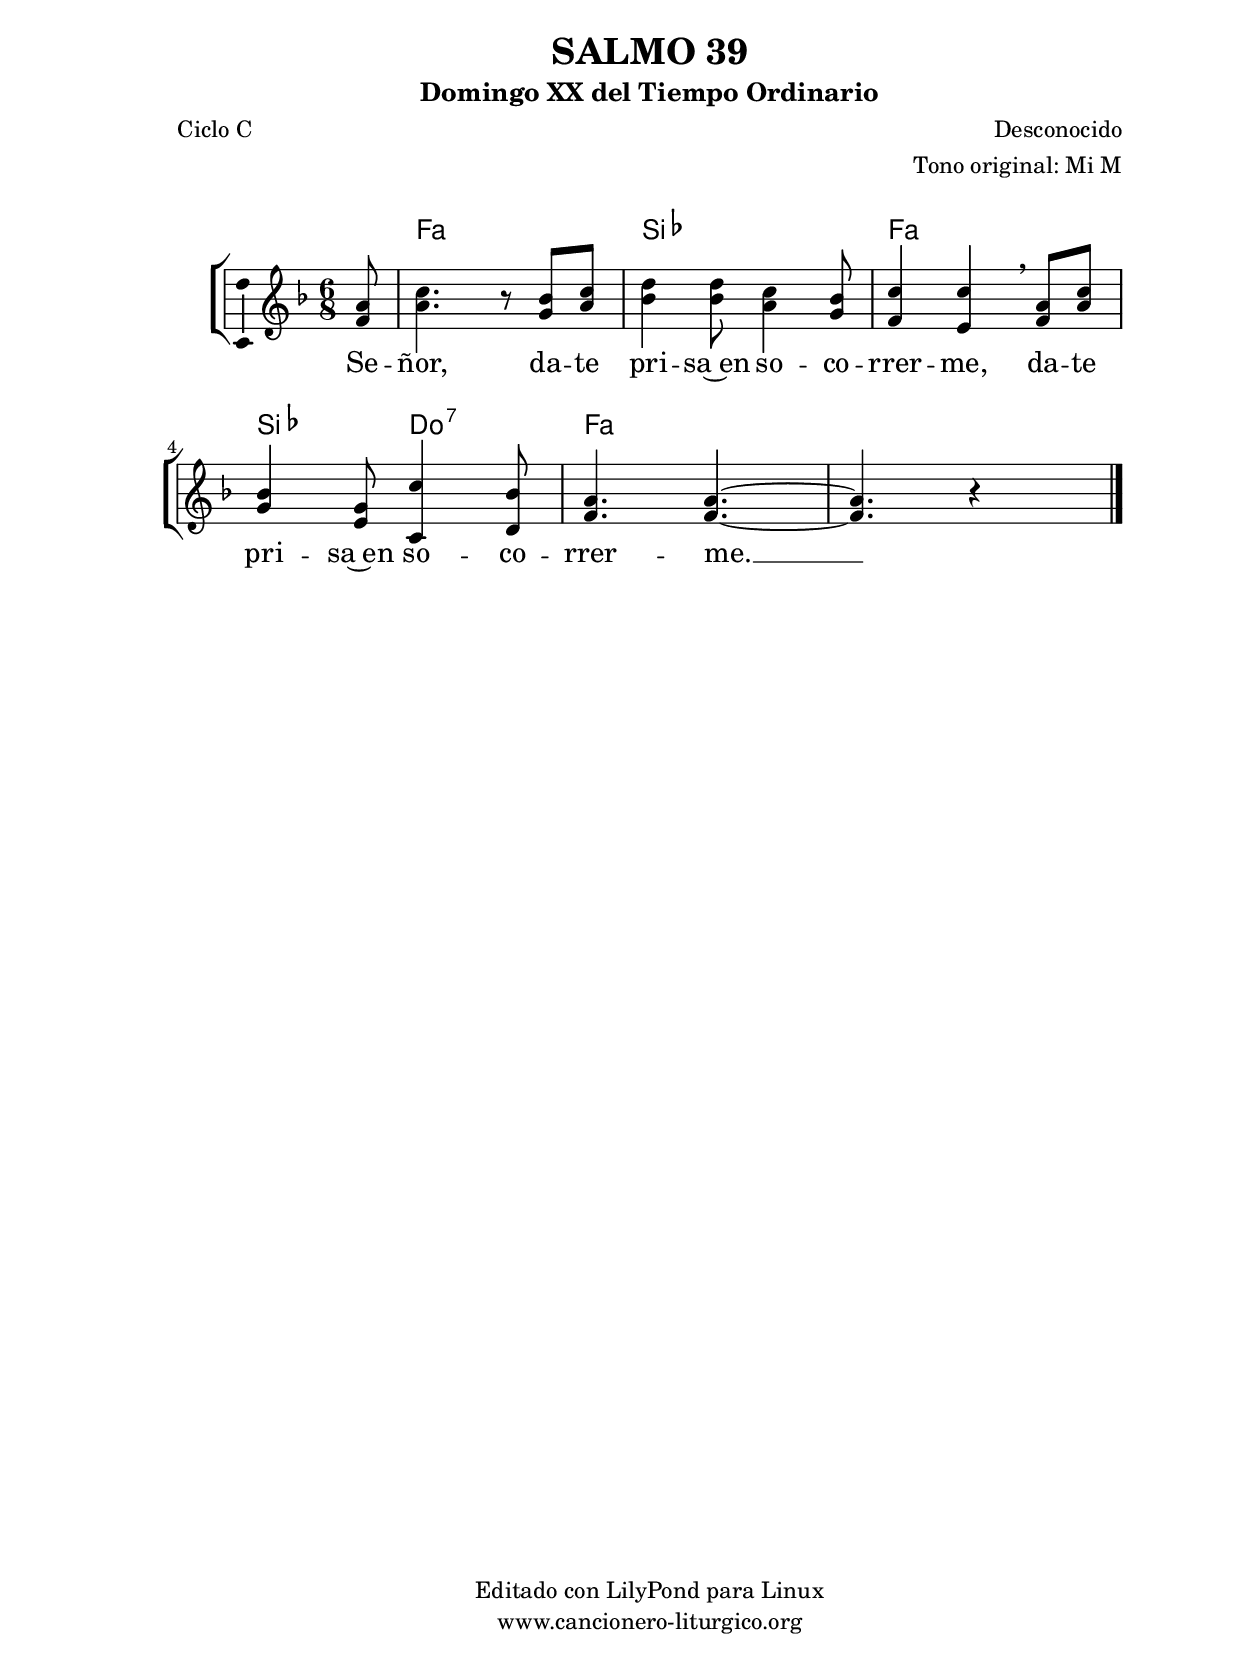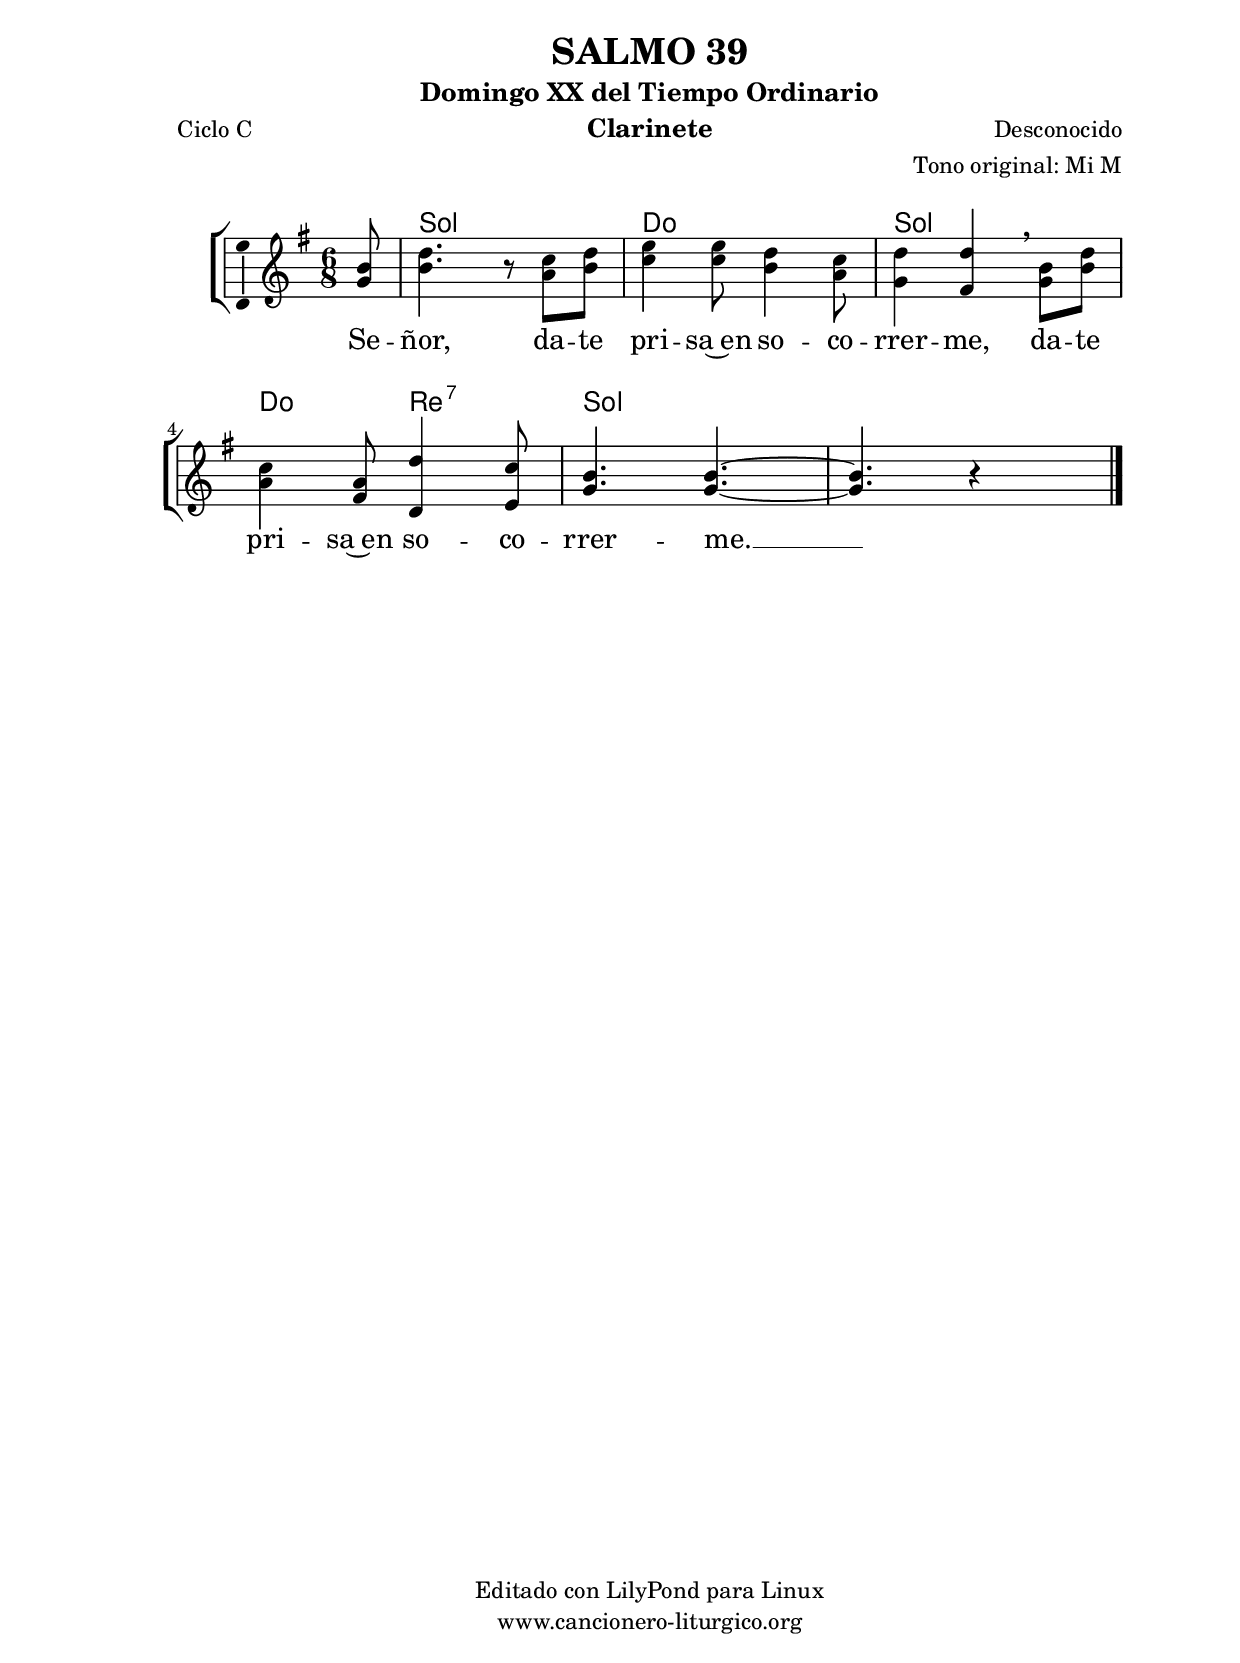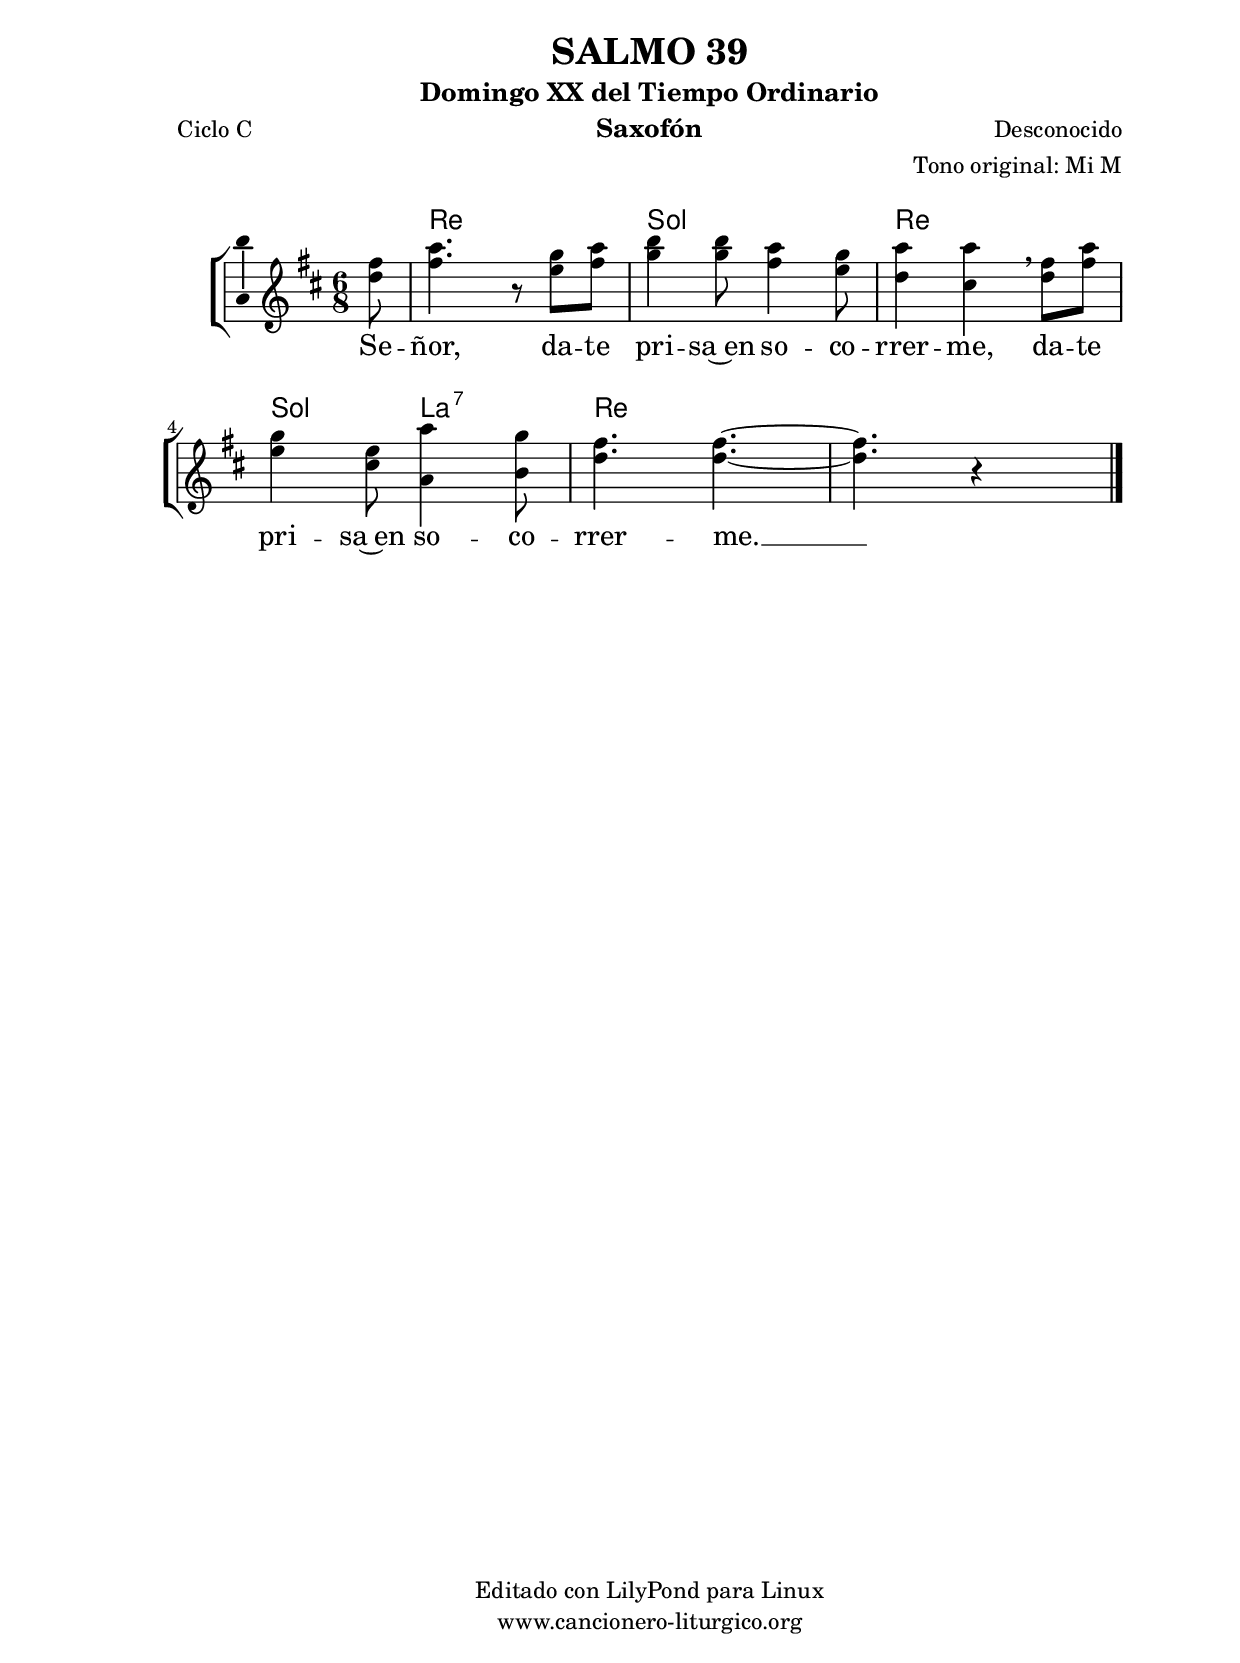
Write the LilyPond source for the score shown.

%
%para convertir .midi en .wav:
%timidity filename.midi -Ow -o finename.wav
%
%
%Para convertir de .wav a .mp3:
%lame -h -m j filename.wav
%
%
%para escuchar el midi:
%timidity nombrefichero.midi
%


%versión de lilypond para la que se ha escrito esta partitura:
\version "2.16.0"

	%Tamaño papel
	#(set-default-paper-size "a4")
	%Tamaño partitura
	#(set-global-staff-size 20)
	%No responde al pulsar sobre una nota
	#(ly:set-option 'point-and-click #f)

%parámetros del encabezamiento:
\header {
	title = "SALMO 39"
	subtitle = "Domingo XX del Tiempo Ordinario"
	composer = "Desconocido"
	poet = "Ciclo C"
	meter = ""
	arranger = "Tono original: Mi M"
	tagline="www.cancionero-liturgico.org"
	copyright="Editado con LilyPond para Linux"
	}

%parámetros asociados al papel:
\paper  {
	oddHeaderMarkup = \markup {\fill-line { \on-the-fly #not-first-page \fromproperty #'header:title \on-the-fly #not-first-page \fromproperty #'header:composer }}
	evenHeaderMarkup = \markup {\fill-line { \fromproperty #'header:composer \fromproperty #'header:title }}
	#(set-paper-size "a4")
	print-page-number = ##f
	first-page-number = 1
	print-first-page-number = ##f
%	head-separation = 3.0 \cm
	top-margin = 2.0 \cm
	bottom-margin = 0.5\cm
%%%	bottom-margin = -1.0\cm
	left-margin = 3.0 \cm
	line-width = 16.0 \cm 
	indent = 8\mm
	interscoreline = 2.\mm
	between-system-space = 15\mm
%	para que las partituras no llenen la hoja:
	ragged-bottom = ##t
%	idem para la última hoja:
	ragged-last-bottom = ##f
%	para que las partituras llenen el ancho del papel:
	ragged-last = ##f
	after-title-space = 2.5 \cm
%page-count=1
%system-count=8

	%Flexible Vertical Spacing
%	markup-markup-spacing =
%	#'((basic-distance . 15) (minimum-distance . 15) (padding . 3))
	markup-system-spacing =
	#'((basic-distance . 15) (minimum-distance . 15) (padding . 3))
	system-system-spacing =
	#'((basic-distance . 15) (minimum-distance . 15) (padding . 3))
	score-system-spacing =
	#'((basic-distance . 15) (minimum-distance . 15) (padding . 5))
%	top-system-spacing = % header
%	#'((basic-distance . 8) (minimum-distance . 0) (padding . 3))
%	top-markup-spacing =
%	#'((basic-distance . 20) (minimum-distance . 20) (padding . 3))
	last-bottom-spacing = % footer
	#'((basic-distance . 5) (minimum-distance . 5) (padding . 3))
%	score-markup-spacing =
%	#'((basic-distance . 16) (minimum-distance . 13) (padding . 3))

	}


%parámetros que afectan a toda la partitura:
global =  {
	%clave de sol (G):
	\clef G
	%armadura:
	\transpose e f
	\key e \major
	\tempo 4=80
	\set Score.tempoHideNote = ##t
	}


acordes = {
	\italianChords
	\chordmode {
	\transpose e f
{

s8
e2. a e a4. b:7 e2. e

	}
	}
}

melodia = 
	\transpose e f
{
	\relative c''{

\time 6/8
\partial 8
<<
%\new Voice="arriba"
{
%\voiceOne
gis8
b4. r8 a8 b
cis4 cis8 b4 a8
b4 b \breathe gis8 b
a4 fis8 b4 a8
gis4. gis~
gis4. r4 s8
}
%\new Voice
{
%\voiceTwo
e8
gis4. r8 fis8 gis
a4 a8 gis4 fis8
e4 dis \breathe e8 gis
fis4 dis8 b4 cis8
e4. e~
e4. r4 s8
}
>>
	\bar "|."
	}
	}


texto = \lyricmode {
Se -- ñor, da -- te pri -- sa~en so -- co -- rrer -- me,
da -- te pri -- sa~en so -- co -- rrer -- me. __
	}


acordesStaff = \context ChordNames = acordesStaff <<
	\set chordChanges = ##t
	\acordes
	>>


vozStaff = \context Voice = vozStaff
\with {\consists "Ambitus_engraver"}
<<
%	\set Staff.instrumentName = ""
%	\set Staff.shortInstrumentName = ""
%	\set Staff.midiInstrument = #"clarinet"
%	\set Staff.midiInstrument = #"cello"
%	\set Staff.midiInstrument = #"flute"
	\set Staff.midiInstrument = #"electric guitar (jazz)"
%	\set Staff.midiInstrument = #"english horn"
%	\set Staff.midiInstrument = #"violin"
%	\set Staff.midiInstrument = #"glockenspiel"
	\set Staff.midiMinimumVolume = #0.7
	\set Staff.midiMaximumVolume = #0.9
	\global
	\melodia
	>>


textoStaff = \context Lyrics = textoStaff <<
	\lyricsto vozStaff \texto
	>>

\book {
	\score {
		\context ChoirStaff {
			\override StaffGroup.SystemStartBracket #'collapse-height = #1
			\override Score.SystemStartBar #'collapse-height = #1
			<<
			\acordesStaff
			\vozStaff
			\textoStaff
			>>
			}
		\layout {
	    		\context {
				\Lyrics
				\override LyricText #'font-size = #2
				}
	   		 \context {
				\Score
				%fontSize = #3
				\override StaffSymbol #'staff-space = #(magstep +3)
				%\override Beam #'thickness = #0.55
				%\override SpacingSpanner #'spacing-increment = #1.0
				%\override Slur #'height-limit = #1.5
				}
			}
		}
	\score {
		\unfoldRepeats
		\context ChoirStaff {
			<<
			\acordesStaff
			\vozStaff
			>>
			}
		\midi {
	  		\context {
	  			\Score
				tempoWholesPerMinute = #(ly:make-moment 70 4)
				}
			}
		}
	}

%Partitura para clarinete
#(define output-suffix "C")
\book {
	\header{
		instrument = "Clarinete"
		}
	\score {
		\context ChoirStaff {
			\override StaffGroup.SystemStartBracket #'collapse-height = #1
			\override Score.SystemStartBar #'collapse-height = #1
\transpose c d
			<<
			\acordesStaff
			\vozStaff
			\textoStaff
			>>
			}
		\layout {
	    		\context {
				\Lyrics
				\override LyricText #'font-size = #2
				}
	   		 \context {
				\Score
				%fontSize = #3
				\override StaffSymbol #'staff-space = #(magstep +3)
				%\override Beam #'thickness = #0.55
				%\override SpacingSpanner #'spacing-increment = #1.0
				%\override Slur #'height-limit = #1.5
				}
			}
		}
	}

%Partitura para saxofón
#(define output-suffix "S")
\book {
	\header{
		instrument = "Saxofón"
		}
	\score {
		\context ChoirStaff {
			\override StaffGroup.SystemStartBracket #'collapse-height = #1
			\override Score.SystemStartBar #'collapse-height = #1
\transpose c a
			<<
			\acordesStaff
			\vozStaff
			\textoStaff
			>>
			}
		\layout {
	    		\context {
				\Lyrics
				\override LyricText #'font-size = #2
				}
	   		 \context {
				\Score
				%fontSize = #3
				\override StaffSymbol #'staff-space = #(magstep +3)
				%\override Beam #'thickness = #0.55
				%\override SpacingSpanner #'spacing-increment = #1.0
				%\override Slur #'height-limit = #1.5
				}
			}
		}
	}

